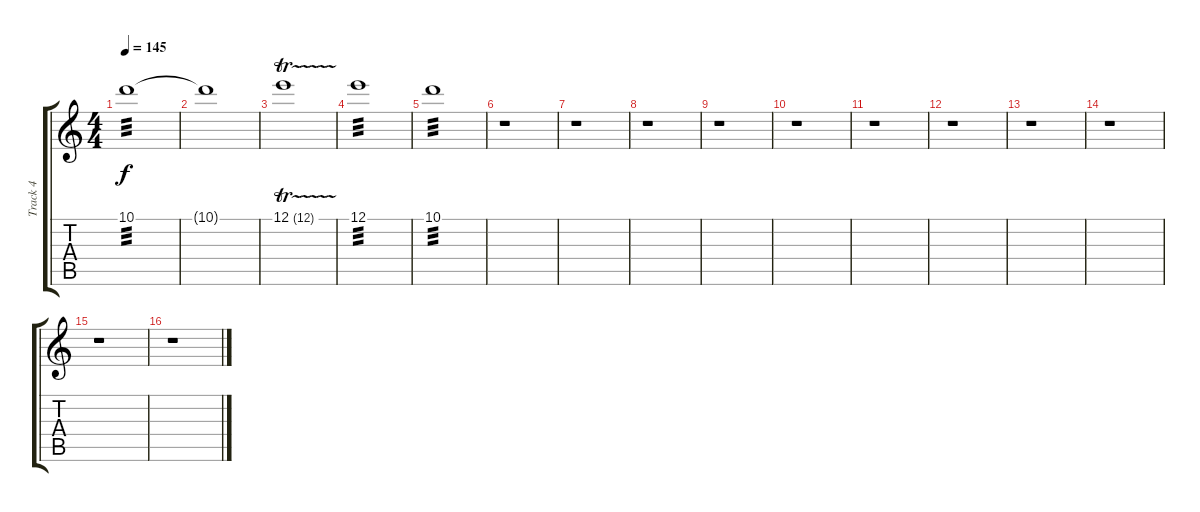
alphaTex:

\track ("Track 4" "Track 4") {instrument overdrivenguitar}
\staff {score tabs}
\tuning (E4 B3 G3 D3 A2 D2) {hide}
\ts (4 4)
\tempo 145
\clef g2
\ks c
10.1.1{tp 3 dy f} |
10.1{t}.1 |
12.1{tr (12 32)}.1 |
12.1.1{tp 3} |
10.1.1{tp 3} |
r.1 |
r.1 |
r.1 |
r.1 |
r.1 |
r.1 |
r.1 |
r.1 |
r.1 |
r.1 |
r.1
